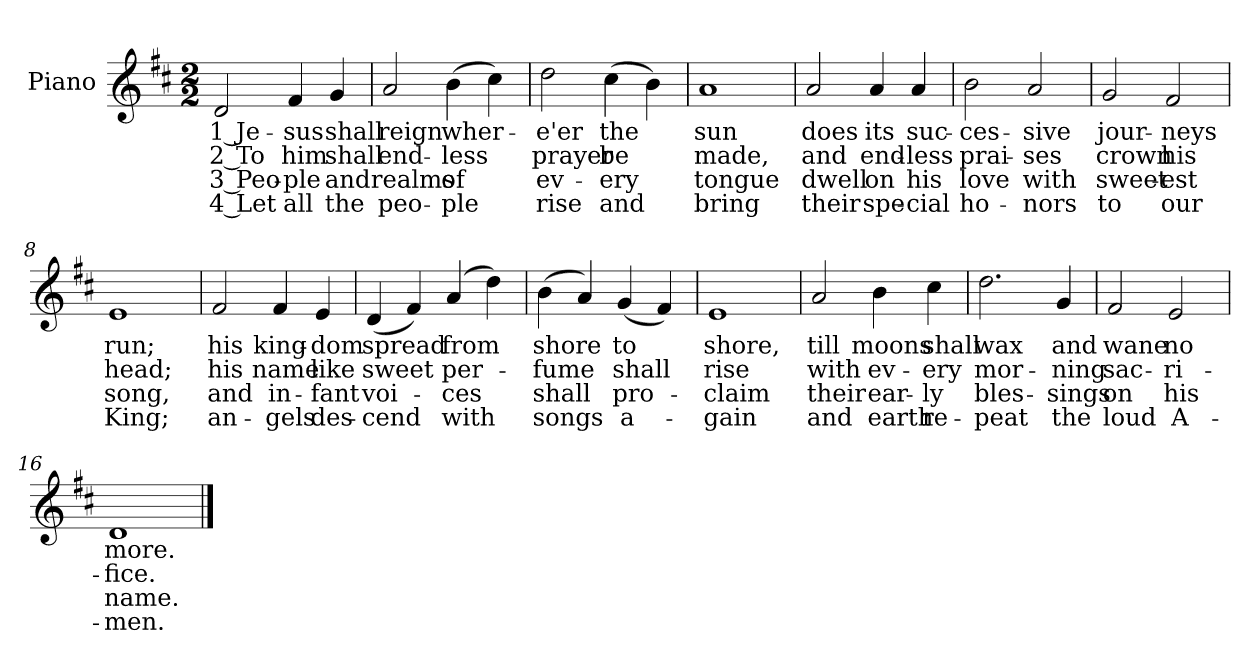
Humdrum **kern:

**kern	**text	**text	**text	**text
*part1	*part1	*part1	*part1	*part1
*staff1	*staff1	*staff1	*staff1	*staff1
*I"Piano	*	*	*	*
*I'Pno.	*	*	*	*
!!LO:PB:g=z
*clefG2	*	*	*	*
*k[f#c#]	*	*	*	*
*D:	*	*	*	*
*M2/2	*	*	*	*
=1	=1	=1	=1	=1
!	!LO:LY:b:color=#000000	!LO:LY:b:color=#000000	!LO:LY:b:color=#000000	!LO:LY:b:color=#000000
2di/	1 Je-	2 To	3 Peo-	4 Let
!	!LO:LY:b:color=#000000	!LO:LY:b:color=#000000	!LO:LY:b:color=#000000	!LO:LY:b:color=#000000
4f#i/	-sus	him	-ple	all
!	!LO:LY:b:color=#000000	!LO:LY:b:color=#000000	!LO:LY:b:color=#000000	!LO:LY:b:color=#000000
4gi/	shall	shall	and	the
=2	=2	=2	=2	=2
!	!LO:LY:b:color=#000000	!LO:LY:b:color=#000000	!LO:LY:b:color=#000000	!LO:LY:b:color=#000000
2ai/	reign	end-	realms	peo-
!	!LO:LY:b:color=#000000	!LO:LY:b:color=#000000	!LO:LY:b:color=#000000	!LO:LY:b:color=#000000
(4bi\	wher-	-less	-of	ple
4cc#i\)	.	.	.	.
=3	=3	=3	=3	=3
!	!LO:LY:b:color=#000000	!LO:LY:b:color=#000000	!LO:LY:b:color=#000000	!LO:LY:b:color=#000000
2ddi\	-e'er	prayer	ev-	-rise
!	!LO:LY:b:color=#000000	!LO:LY:b:color=#000000	!LO:LY:b:color=#000000	!LO:LY:b:color=#000000
(4cc#i\	the	be	ery	and
4bi\)	.	.	.	.
=4	=4	=4	=4	=4
!	!LO:LY:b:color=#000000	!LO:LY:b:color=#000000	!LO:LY:b:color=#000000	!LO:LY:b:color=#000000
1ai	sun	made,	tongue	bring
!!LO:LB:g=z
=5	=5	=5	=5	=5
!	!LO:LY:b:color=#000000	!LO:LY:b:color=#000000	!LO:LY:b:color=#000000	!LO:LY:b:color=#000000
2ai/	does	and	dwell	their
!	!LO:LY:b:color=#000000	!LO:LY:b:color=#000000	!LO:LY:b:color=#000000	!LO:LY:b:color=#000000
4ai/	its	end-	on	spe-
!	!LO:LY:b:color=#000000	!LO:LY:b:color=#000000	!LO:LY:b:color=#000000	!LO:LY:b:color=#000000
4ai/	suc-	-less	-his	cial
=6	=6	=6	=6	=6
!	!LO:LY:b:color=#000000	!LO:LY:b:color=#000000	!LO:LY:b:color=#000000	!LO:LY:b:color=#000000
2bi\	-ces-	prai-	love	ho-
!	!LO:LY:b:color=#000000	!LO:LY:b:color=#000000	!LO:LY:b:color=#000000	!LO:LY:b:color=#000000
2ai/	-sive	-ses	-with	nors
=7	=7	=7	=7	=7
!	!LO:LY:b:color=#000000	!LO:LY:b:color=#000000	!LO:LY:b:color=#000000	!LO:LY:b:color=#000000
2gi/	jour-	crown	sweet-	-to
!	!LO:LY:b:color=#000000	!LO:LY:b:color=#000000	!LO:LY:b:color=#000000	!LO:LY:b:color=#000000
2f#i/	-neys	his	est	our
=8	=8	=8	=8	=8
!	!LO:LY:b:color=#000000	!LO:LY:b:color=#000000	!LO:LY:b:color=#000000	!LO:LY:b:color=#000000
1ei	run;	head;	song,	King;
=9	=9	=9	=9	=9
!	!LO:LY:b:color=#000000	!LO:LY:b:color=#000000	!LO:LY:b:color=#000000	!LO:LY:b:color=#000000
2f#i/	his	his	and	an-
!	!LO:LY:b:color=#000000	!LO:LY:b:color=#000000	!LO:LY:b:color=#000000	!LO:LY:b:color=#000000
4f#i/	king-	name	-in-	-gels
!	!LO:LY:b:color=#000000	!LO:LY:b:color=#000000	!LO:LY:b:color=#000000	!LO:LY:b:color=#000000
4ei/	-dom	like	fant	des-
!!LO:LB:g=z
=10	=10	=10	=10	=10
!	!LO:LY:b:color=#000000	!LO:LY:b:color=#000000	!LO:LY:b:color=#000000	!LO:LY:b:color=#000000
(4di/	spread	sweet	-voi-	-cend
4f#i/)	.	.	.	.
!	!LO:LY:b:color=#000000	!LO:LY:b:color=#000000	!LO:LY:b:color=#000000	!LO:LY:b:color=#000000
(4ai/	from	per-	ces	with
4ddi\)	.	.	.	.
=11	=11	=11	=11	=11
!	!LO:LY:b:color=#000000	!LO:LY:b:color=#000000	!LO:LY:b:color=#000000	!LO:LY:b:color=#000000
(4bi\	shore	-fume	shall	songs
4ai/)	.	.	.	.
!	!LO:LY:b:color=#000000	!LO:LY:b:color=#000000	!LO:LY:b:color=#000000	!LO:LY:b:color=#000000
(4gi/	to	shall	pro-	-a-
4f#i/)	.	.	.	.
=12	=12	=12	=12	=12
!	!LO:LY:b:color=#000000	!LO:LY:b:color=#000000	!LO:LY:b:color=#000000	!LO:LY:b:color=#000000
1ei	shore,	rise	-claim	gain
!!LO:LB:g=z
=13	=13	=13	=13	=13
!	!LO:LY:b:color=#000000	!LO:LY:b:color=#000000	!LO:LY:b:color=#000000	!LO:LY:b:color=#000000
2ai/	till	with	their	and
!	!LO:LY:b:color=#000000	!LO:LY:b:color=#000000	!LO:LY:b:color=#000000	!LO:LY:b:color=#000000
4bi\	moons	ev-	ear-	-earth
!	!LO:LY:b:color=#000000	!LO:LY:b:color=#000000	!LO:LY:b:color=#000000	!LO:LY:b:color=#000000
4cc#i\	shall	-ery	ly	re-
=14	=14	=14	=14	=14
!	!LO:LY:b:color=#000000	!LO:LY:b:color=#000000	!LO:LY:b:color=#000000	!LO:LY:b:color=#000000
2.ddi\	wax	mor-	-bles-	-peat
!	!LO:LY:b:color=#000000	!LO:LY:b:color=#000000	!LO:LY:b:color=#000000	!LO:LY:b:color=#000000
4gi/	and	-ning	sings	the
=15	=15	=15	=15	=15
!	!LO:LY:b:color=#000000	!LO:LY:b:color=#000000	!LO:LY:b:color=#000000	!LO:LY:b:color=#000000
2f#i/	wane	sac-	on	loud
!	!LO:LY:b:color=#000000	!LO:LY:b:color=#000000	!LO:LY:b:color=#000000	!LO:LY:b:color=#000000
2ei/	no	-ri-	his	A-
=16	=16	=16	=16	=16
!	!LO:LY:b:color=#000000	!LO:LY:b:color=#000000	!LO:LY:b:color=#000000	!LO:LY:b:color=#000000
1di	more.	-fice.	-name.	men.
==	==	==	==	==
*-	*-	*-	*-	*-
